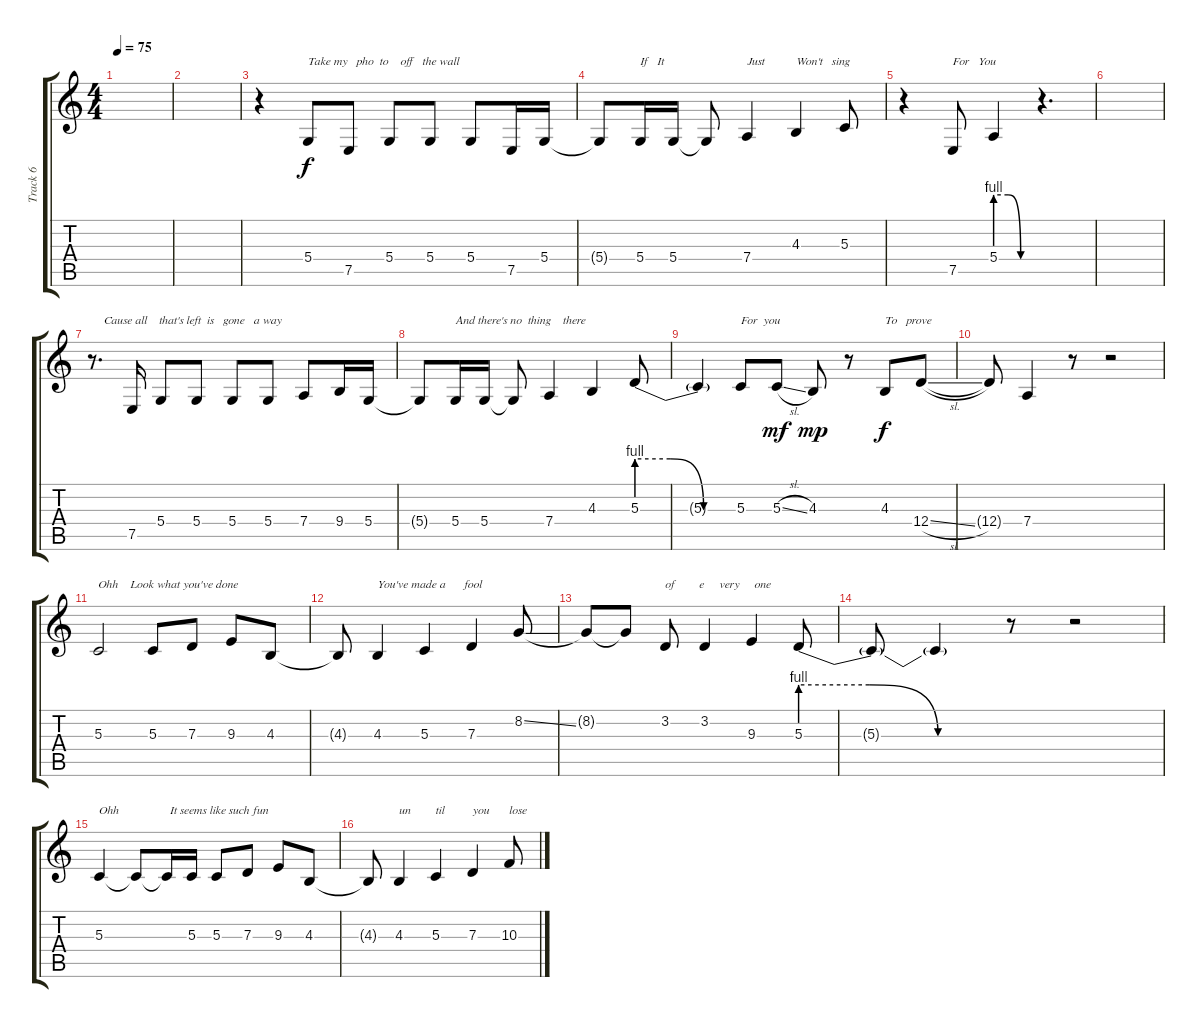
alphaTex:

\track ("Track 6" "Track 6") {instrument viola}
\staff {score tabs}
\tuning (E4 B3 G3 D3 A2 E2) {hide}
\ts (4 4)
\tempo 75
\clef g2
\ks c
|
|
r.4 5.4.8{txt "Take my   pho  to    off   the wall "} 7.5.8 5.4.8 5.4.8 5.4.8 7.5.16 5.4.16 |
5.4{t}.8 5.4.16{txt "If   It "} 5.4.16 5.4{t}.8 7.4.4{txt "Just"} 4.3.4{txt "Won't   sing"} 5.3.8 |
r.4 7.5.8{txt "For   You"} 5.4{be (custom 0 4 20 4 40 0 60 0)}.4 r.4{d} |
|
r.8{d txt "    Cause all    that's left  is   gone   a way"} 7.5.16 5.4.8 5.4.8 5.4.8 5.4.8 7.4.8 9.4.16 5.4.16 |
5.4{t}.8 5.4.16{txt "And there's no  thing    there"} 5.4.16 5.4{t}.8 7.4.4 4.3.4 5.3{be (custom 0 4 20 4 40 0 60 0)}.8 |
5.3{t}.4 5.3.8{txt "For  you "} 5.3{sl}.8{dy mf} 4.3.8{dy mp} r.8 4.3.8{txt "To   prove" dy f} 12.4{sl}.8 |
12.4{t}.8 7.4.4 r.8 r.2 |
5.3.2{txt "Ohh    Look what you've done"} 5.3.8 7.3.8 9.3.8 4.3.8 |
4.3{t}.8 4.3.4{txt "You've made a      fool"} 5.3.4 7.3.4 8.2{ss}.8 |
8.2{t}.8 8.2{t}.8 3.2.8{txt "of        e     very     one"} 3.2.4 9.3.4 5.3{be (custom 0 4 20 4 40 0 60 0)}.8 |
5.3{t}.8 5.3{t}.4 r.8 r.2 |
5.3.4{txt "Ohh                 It seems like such fun"} 5.3{t}.8 5.3{t}.16 5.3.16 5.3.8 7.3.8 9.3.8 4.3.8 |
4.3{t}.8 4.3.4{txt "un"} 5.3.4{txt "til"} 7.3.4{txt "you"} 10.3{sl}.8{txt "lose"}
